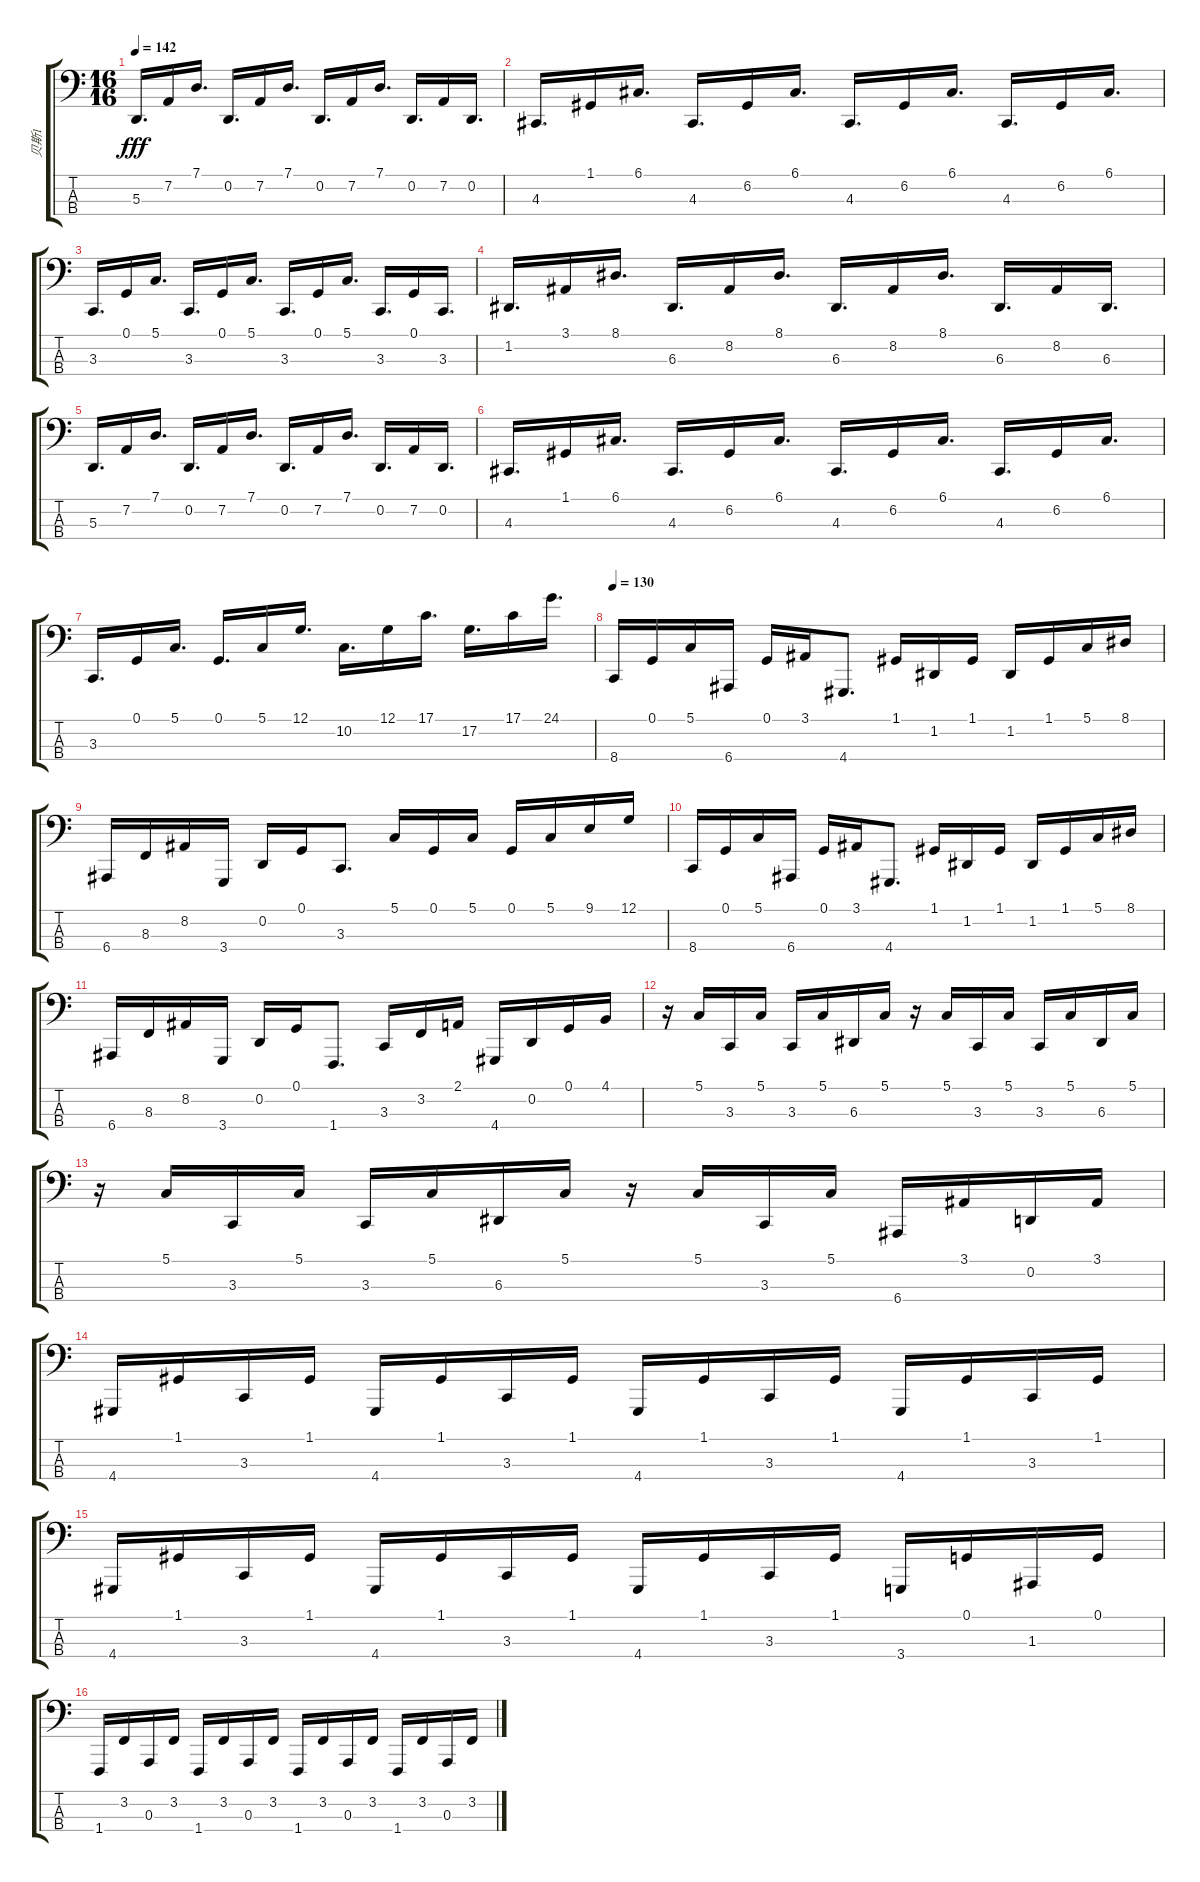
\track ("贝斯1" "贝斯1") {instrument harpsichord}
\staff {score tabs}
\tuning (G2 D2 A1 E1) {hide}
\ts (16 16)
\tempo 142
\clef f4
\ks c
5.3.16{d dy fff} 7.2.16 7.1.16{d} 0.2.16{d} 7.2.16 7.1.16{d} 0.2.16{d} 7.2.16 7.1.16{d} 0.2.16{d} 7.2.16 0.2.16{d} |
4.3.16{d} 1.1.16 6.1.16{d} 4.3.16{d} 6.2.16 6.1.16{d} 4.3.16{d} 6.2.16 6.1.16{d} 4.3.16{d} 6.2.16 6.1.16{d} |
3.3.16{d} 0.1.16 5.1.16{d} 3.3.16{d} 0.1.16 5.1.16{d} 3.3.16{d} 0.1.16 5.1.16{d} 3.3.16{d} 0.1.16 3.3.16{d} |
1.2.16{d} 3.1.16 8.1.16{d} 6.3.16{d} 8.2.16 8.1.16{d} 6.3.16{d} 8.2.16 8.1.16{d} 6.3.16{d} 8.2.16 6.3.16{d} |
5.3.16{d} 7.2.16 7.1.16{d} 0.2.16{d} 7.2.16 7.1.16{d} 0.2.16{d} 7.2.16 7.1.16{d} 0.2.16{d} 7.2.16 0.2.16{d} |
4.3.16{d} 1.1.16 6.1.16{d} 4.3.16{d} 6.2.16 6.1.16{d} 4.3.16{d} 6.2.16 6.1.16{d} 4.3.16{d} 6.2.16 6.1.16{d} |
3.3.16{d} 0.1.16 5.1.16{d} 0.1.16{d} 5.1.16 12.1.16{d} 10.2.16{d} 12.1.16 17.1.16{d} 17.2.16{d} 17.1.16 24.1.16{d} |
\tempo 130
8.4.16 0.1.16 5.1.16 6.4.16 0.1.16 3.1.16 4.4.8{d} 1.1.16 1.2.16 1.1.16 1.2.16 1.1.16 5.1.16 8.1.16 |
6.4.16 8.3.16 8.2.16 3.4.16 0.2.16 0.1.16 3.3.8{d} 5.1.16 0.1.16 5.1.16 0.1.16 5.1.16 9.1.16 12.1.16 |
8.4.16 0.1.16 5.1.16 6.4.16 0.1.16 3.1.16 4.4.8{d} 1.1.16 1.2.16 1.1.16 1.2.16 1.1.16 5.1.16 8.1.16 |
6.4.16 8.3.16 8.2.16 3.4.16 0.2.16 0.1.16 1.4.8{d} 3.3.16 3.2.16 2.1.16 4.4.16 0.2.16 0.1.16 4.1.16 |
r.16 5.1.16 3.3.16 5.1.16 3.3.16 5.1.16 6.3.16 5.1.16 r.16 5.1.16 3.3.16 5.1.16 3.3.16 5.1.16 6.3.16 5.1.16 |
r.16 5.1.16 3.3.16 5.1.16 3.3.16 5.1.16 6.3.16 5.1.16 r.16 5.1.16 3.3.16 5.1.16 6.4.16 3.1.16 0.2.16 3.1.16 |
4.4.16 1.1.16 3.3.16 1.1.16 4.4.16 1.1.16 3.3.16 1.1.16 4.4.16 1.1.16 3.3.16 1.1.16 4.4.16 1.1.16 3.3.16 1.1.16 |
4.4.16 1.1.16 3.3.16 1.1.16 4.4.16 1.1.16 3.3.16 1.1.16 4.4.16 1.1.16 3.3.16 1.1.16 3.4.16 0.1.16 1.3.16 0.1.16 |
1.4.16 3.2.16 0.3.16 3.2.16 1.4.16 3.2.16 0.3.16 3.2.16 1.4.16 3.2.16 0.3.16 3.2.16 1.4.16 3.2.16 0.3.16 3.2.16
